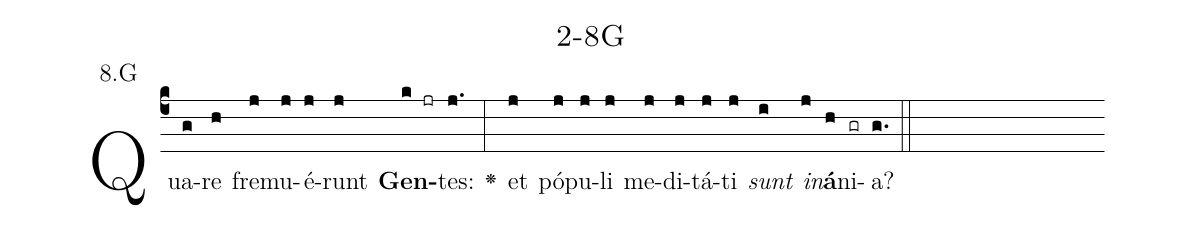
name: 2-8G;
annotation: 8.G;
%%
(c4)Qua(g)re(h) fre(j)mu(j)é(j)runt(j) <b>Gen</b>(k jr)tes:(j.) <v>\greheightstar</v>(:) et(j) pó(j)pu(j)li(j) me(j)di(j)tá(j)ti(j) <i>sunt</i>(i) <i>in</i>(j)<b>á</b>(h)ni(gr)a?(g.) (::)


%E(j) u(j) o(i) u(j) a(h) e.(g.) (::)
